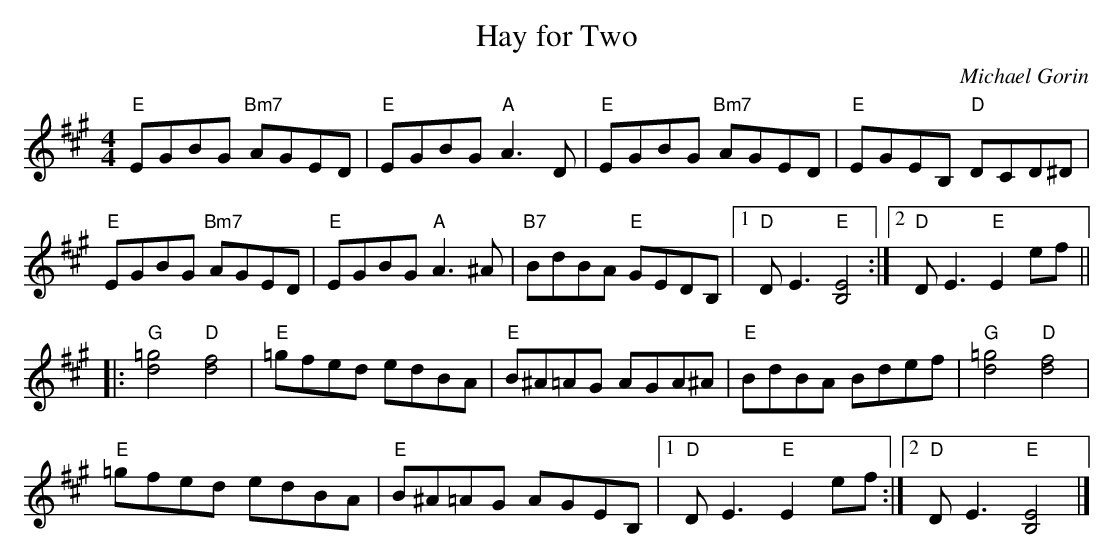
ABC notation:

X:1
T:Hay for Two
C:Michael Gorin
M:4/4
L:1/8
K:Emix
"E"EGBG"Bm7" AGED|"E"EGBG "A" A3 D|"E"EGBG"Bm7" AGED|"E"EGEB, "D"DCD^D|
"E"EGBG"Bm7" AGED|"E"EGBG "A"A3^A|"B7"BdBA "E"GEDB,|1"D"DE3 "E"[B,4E4]:|2"D"DE3 "E"E2ef||
|:"G"[=g4d4] "D"[f4d4]| "E" =gfed edBA|"E" B^A=AG AGA^A|"E"BdBA Bdef|"G"[=g4d4] "D" [f4d4]|
 "E"=gfed edBA|"E" B^A=AG AGEB,|1"D"DE3"E"E2ef :|2"D"DE3"E" [E4B,4]|]
